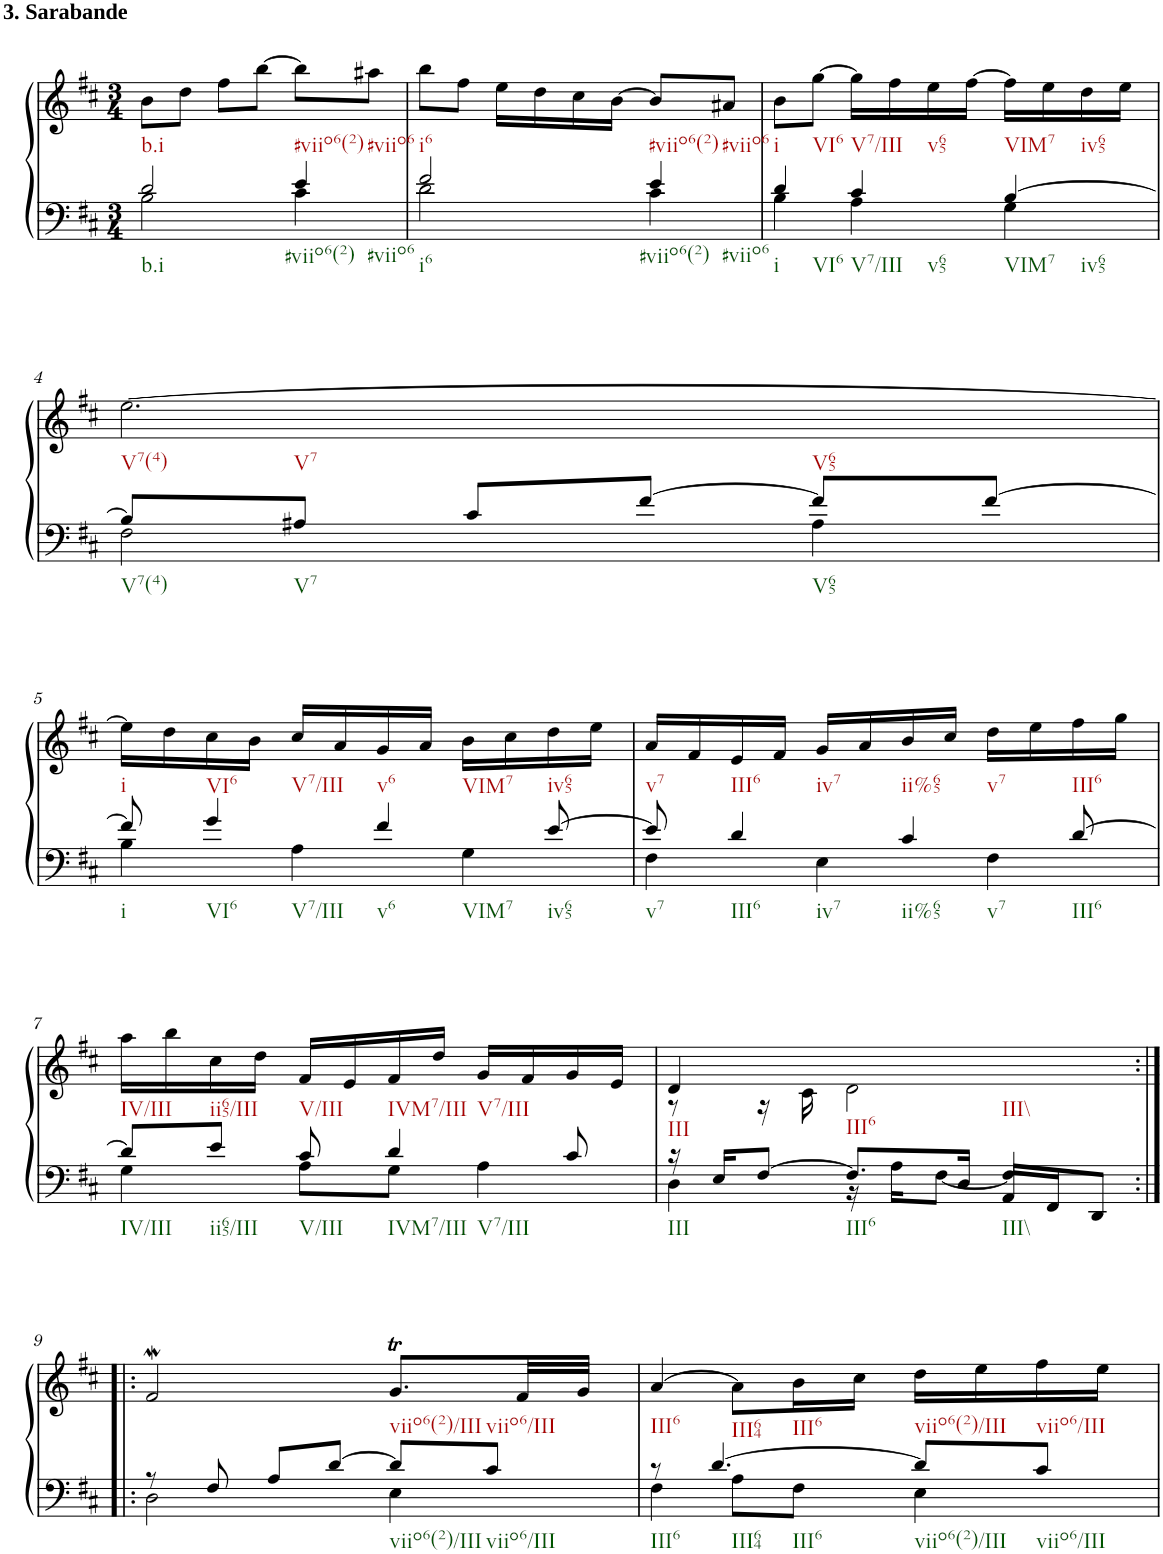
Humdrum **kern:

**kern	**kern
*part1	*part1
*staff2	*staff1
*I"Klavier linke Hand	*
*clefF4	*clefG2
*k[f#c#]	*k[f#c#]
*M3/4	*M3/4
=1	=1
*^	*
!	!	!LO:TX:a:B:t=3. Sarabande
2d/	2B\	8b\L
.	.	8dd\J
.	.	8ff#\L
.	.	[8bb\J
4e/	4c#\	8bb\L]
.	.	8aa#X\J
=2	=2	=2
2f#/	2d\	8bb\L
.	.	8ff#\J
.	.	16ee\LL
.	.	16dd\
.	.	16cc#\
.	.	[16b\JJ
4e/	4c#\	8b/L]
.	.	8a#X/J
=3	=3	=3
4d/	4B\	8b\L
.	.	[8gg\J
4c#/	4A\	16gg\LL]
.	.	16ff#\
.	.	16ee\
.	.	[16ff#\JJ
[4B/	4G\	16ff#\LL]
.	.	16ee\
.	.	16dd\
.	.	16ee\JJ
!!LO:LB:g=z
=4	=4	=4
8B/L]	2F#\	[2.ee\
8A#X/J	.	.
8c#/L	.	.
[8f#/J	.	.
8f#/L]	4A#\	.
[8f#/J	.	.
!!LO:LB:g=z
=5	=5	=5
8f#/]	4B\	16ee\LL]
.	.	16dd\
4g/	.	16cc#\
.	.	16b\JJ
.	4A\	16cc#/LL
.	.	16a/
4f#/	.	16g/
.	.	16a/JJ
.	4G\	16b\LL
.	.	16cc#\
[8e/	.	16dd\
.	.	16ee\JJ
=6	=6	=6
8e/]	4F#\	16a/LL
.	.	16f#/
4d/	.	16e/
.	.	16f#/JJ
.	4E\	16g/LL
.	.	16a/
4c#/	.	16b/
.	.	16cc#/JJ
.	4F#\	16dd\LL
.	.	16ee\
[8d/	.	16ff#\
.	.	16gg\JJ
!!LO:LB:g=z
=7	=7	=7
8d/L]	4G\	16aa\LL
.	.	16bb\
8e/J	.	16cc#\
.	.	16dd\JJ
8c#/	8A\L	16f#/LL
.	.	16e/
4d/	8G\J	16f#/
.	.	16dd/JJ
.	4A\	16g/LL
.	.	16f#/
8c#/	.	16g/
.	.	16e/JJ
=8	=8	=8
*	*	*^
16r	4D\	4d/	8r
16E/KL	.	.	.
[8F#/J	.	.	16r
.	.	.	16c#\
8.F#/L]	16r	2d\	2ryy
.	16A\KL	.	.
.	[8F#\J	.	.
16D/Jk	.	.	.
16AA/LL	4F#/]	.	.
16FF#/J	.	.	.
8DD/J	.	.	.
*	*	*v	*v
!!LO:LB:g=z
=9:|!|:	=9:|!|:	=9:|!|:
8r	2D\	2f#W/
8F#/	.	.
8A/L	.	.
[8d/J	.	.
8d/L]	4E\	8.gT/L
8c#/J	.	.
.	.	32f#/LL
.	.	32g/JJJ
=10	=10	=10
8r	4F#\	[4a/
[4.d/	.	.
.	8A\L	8a\L]
.	8F#\J	16b\L
.	.	16cc#\JJ
8d/L]	4E\	16dd\LL
.	.	16ee\
8c#/J	.	16ff#\
.	.	16ee\JJ
*v	*v	*
=	=
*-	*-
